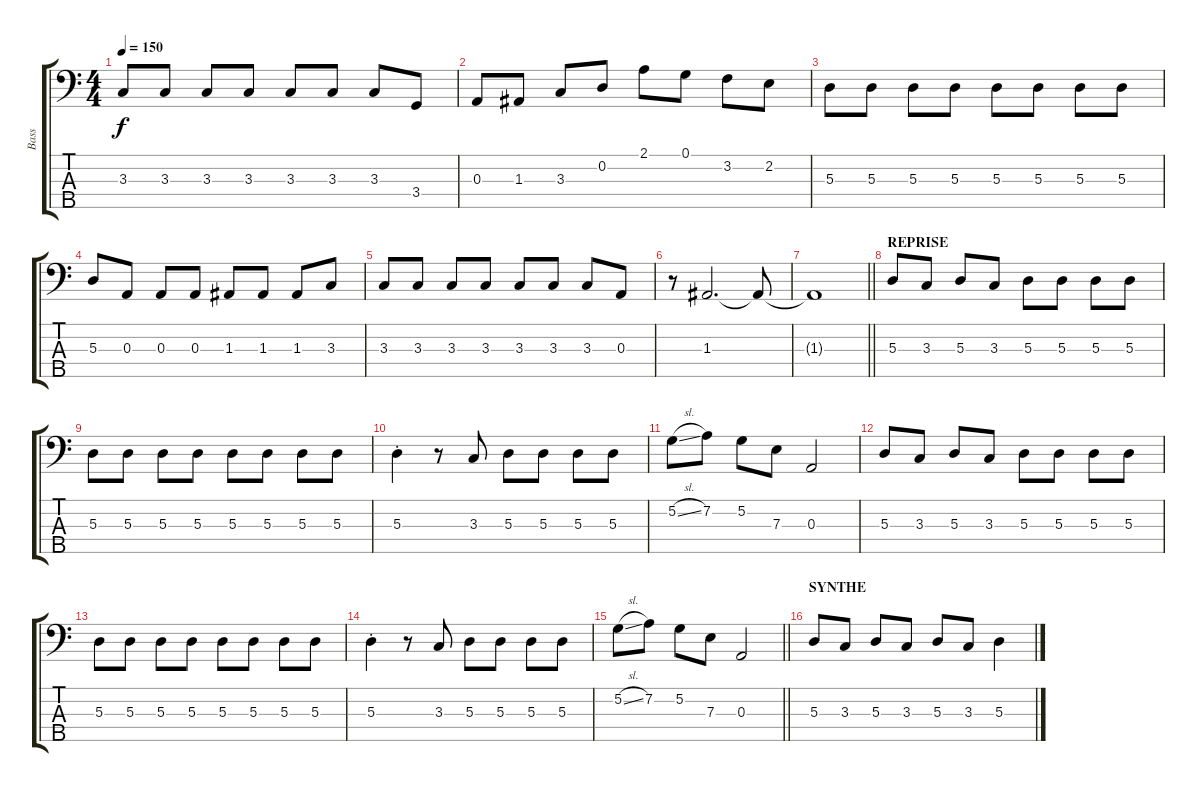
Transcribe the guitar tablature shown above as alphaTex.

\track ("Bass" "Bass") {instrument electricbasspick}
\staff {score tabs}
\tuning (G2 D2 A1 E1 B0) {hide}
\ts (4 4)
\tempo 150
\clef f4
\ks c
3.3.8{dy f} 3.3.8 3.3.8 3.3.8 3.3.8 3.3.8 3.3.8 3.4.8 |
0.3.8 1.3.8 3.3.8 0.2.8 2.1.8 0.1.8 3.2.8 2.2.8 |
5.3.8 5.3.8 5.3.8 5.3.8 5.3.8 5.3.8 5.3.8 5.3.8 |
5.3.8 0.3.8 0.3.8 0.3.8 1.3.8 1.3.8 1.3.8 3.3.8 |
3.3.8 3.3.8 3.3.8 3.3.8 3.3.8 3.3.8 3.3.8 0.3.8 |
r.8 1.3.2{d} 1.3{t}.8 |
\barLineRight lightlight
1.3{t}.1 |
\section ("" "REPRISE")
5.3.8 3.3.8 5.3.8 3.3.8 5.3.8 5.3.8 5.3.8 5.3.8 |
5.3.8 5.3.8 5.3.8 5.3.8 5.3.8 5.3.8 5.3.8 5.3.8 |
5.3{st}.4 r.8 3.3.8 5.3.8 5.3.8 5.3.8 5.3.8 |
5.2{sl}.8 7.2.8 5.2.8 7.3.8 0.3.2 |
5.3.8 3.3.8 5.3.8 3.3.8 5.3.8 5.3.8 5.3.8 5.3.8 |
5.3.8 5.3.8 5.3.8 5.3.8 5.3.8 5.3.8 5.3.8 5.3.8 |
5.3{st}.4 r.8 3.3.8 5.3.8 5.3.8 5.3.8 5.3.8 |
\barLineRight lightlight
5.2{sl}.8 7.2.8 5.2.8 7.3.8 0.3.2 |
\section ("" "SYNTHE")
5.3.8 3.3.8 5.3.8 3.3.8 5.3.8 3.3.8 5.3.4
